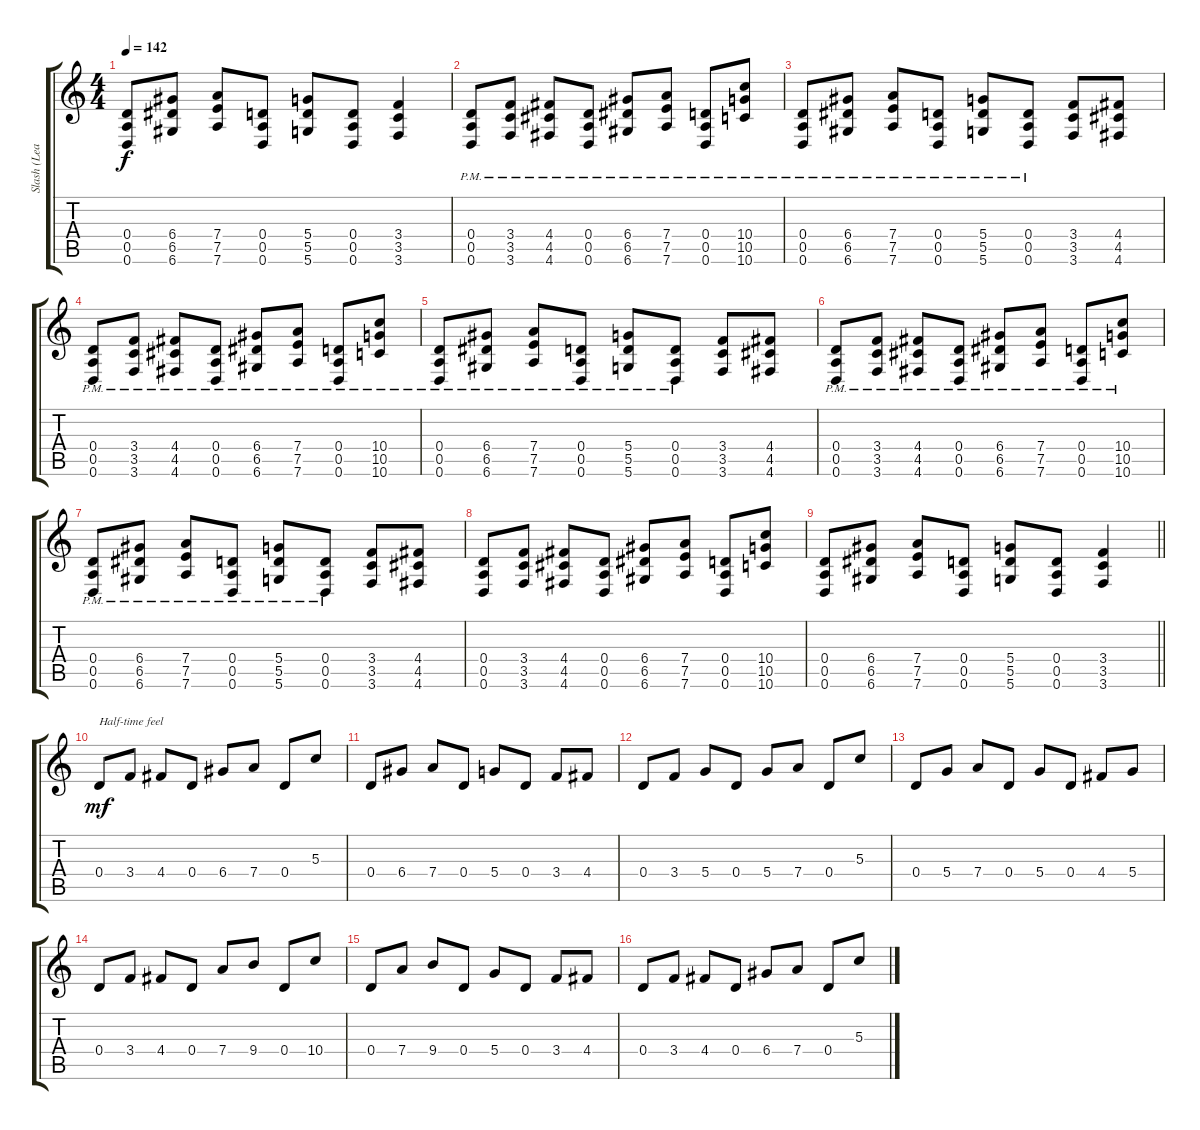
\track ("Slash (Lead Guitar)" "Slash (Lea") {instrument overdrivenguitar}
\staff {score tabs}
\tuning (E4 B3 G3 D3 A2 D2) {hide}
\ts (4 4)
\tempo 142
\clef g2
\ks c
(0.4 0.5 0.6).8{dy f} (6.4 6.5 6.6).8 (7.4 7.5 7.6).8 (0.4 0.5 0.6).8 (5.4 5.5 5.6).8 (0.4 0.5 0.6).8 (3.4 3.5 3.6).4 |
(0.4{pm} 0.5{pm} 0.6{pm}).8 (3.4{pm} 3.5{pm} 3.6{pm}).8 (4.4{pm} 4.5{pm} 4.6{pm}).8 (0.4{pm} 0.5{pm} 0.6{pm}).8 (6.4{pm} 6.5{pm} 6.6{pm}).8 (7.4{pm} 7.5{pm} 7.6{pm}).8 (0.4{pm} 0.5{pm} 0.6{pm}).8 (10.4{pm} 10.5{pm} 10.6{pm}).8 |
(0.4{pm} 0.5{pm} 0.6{pm}).8 (6.4{pm} 6.5{pm} 6.6{pm}).8 (7.4{pm} 7.5{pm} 7.6{pm}).8 (0.4{pm} 0.5{pm} 0.6{pm}).8 (5.4{pm} 5.5{pm} 5.6{pm}).8 (0.4{pm} 0.5{pm} 0.6{pm}).8 (3.4 3.5 3.6).8 (4.4 4.5 4.6).8 |
(0.4{pm} 0.5{pm} 0.6{pm}).8 (3.4{pm} 3.5{pm} 3.6{pm}).8 (4.4{pm} 4.5{pm} 4.6{pm}).8 (0.4{pm} 0.5{pm} 0.6{pm}).8 (6.4{pm} 6.5{pm} 6.6{pm}).8 (7.4{pm} 7.5{pm} 7.6{pm}).8 (0.4{pm} 0.5{pm} 0.6{pm}).8 (10.4{pm} 10.5{pm} 10.6{pm}).8 |
(0.4{pm} 0.5{pm} 0.6{pm}).8 (6.4{pm} 6.5{pm} 6.6{pm}).8 (7.4{pm} 7.5{pm} 7.6{pm}).8 (0.4{pm} 0.5{pm} 0.6{pm}).8 (5.4{pm} 5.5{pm} 5.6{pm}).8 (0.4{pm} 0.5{pm} 0.6{pm}).8 (3.4 3.5 3.6).8 (4.4 4.5 4.6).8 |
(0.4{pm} 0.5{pm} 0.6{pm}).8 (3.4{pm} 3.5{pm} 3.6{pm}).8 (4.4{pm} 4.5{pm} 4.6{pm}).8 (0.4{pm} 0.5{pm} 0.6{pm}).8 (6.4{pm} 6.5{pm} 6.6{pm}).8 (7.4{pm} 7.5{pm} 7.6{pm}).8 (0.4{pm} 0.5{pm} 0.6{pm}).8 (10.4{pm} 10.5{pm} 10.6{pm}).8 |
(0.4{pm} 0.5{pm} 0.6{pm}).8 (6.4{pm} 6.5{pm} 6.6{pm}).8 (7.4{pm} 7.5{pm} 7.6{pm}).8 (0.4{pm} 0.5{pm} 0.6{pm}).8 (5.4{pm} 5.5{pm} 5.6{pm}).8 (0.4{pm} 0.5{pm} 0.6{pm}).8 (3.4 3.5 3.6).8 (4.4 4.5 4.6).8 |
(0.4 0.5 0.6).8 (3.4 3.5 3.6).8 (4.4 4.5 4.6).8 (0.4 0.5 0.6).8 (6.4 6.5 6.6).8 (7.4 7.5 7.6).8 (0.4 0.5 0.6).8 (10.4 10.5 10.6).8 |
\barLineRight lightlight
(0.4 0.5 0.6).8 (6.4 6.5 6.6).8 (7.4 7.5 7.6).8 (0.4 0.5 0.6).8 (5.4 5.5 5.6).8 (0.4 0.5 0.6).8 (3.4 3.5 3.6).4 |
0.4.8{txt "Half-time feel" dy mf} 3.4.8 4.4.8 0.4.8 6.4.8 7.4.8 0.4.8 5.3.8 |
0.4.8 6.4.8 7.4.8 0.4.8 5.4.8 0.4.8 3.4.8 4.4.8 |
0.4.8 3.4.8 5.4.8 0.4.8 5.4.8 7.4.8 0.4.8 5.3.8 |
0.4.8 5.4.8 7.4.8 0.4.8 5.4.8 0.4.8 4.4.8 5.4.8 |
0.4.8 3.4.8 4.4.8 0.4.8 7.4.8 9.4.8 0.4.8 10.4.8 |
0.4.8 7.4.8 9.4.8 0.4.8 5.4.8 0.4.8 3.4.8 4.4.8 |
0.4.8 3.4.8 4.4.8 0.4.8 6.4.8 7.4.8 0.4.8 5.3.8
